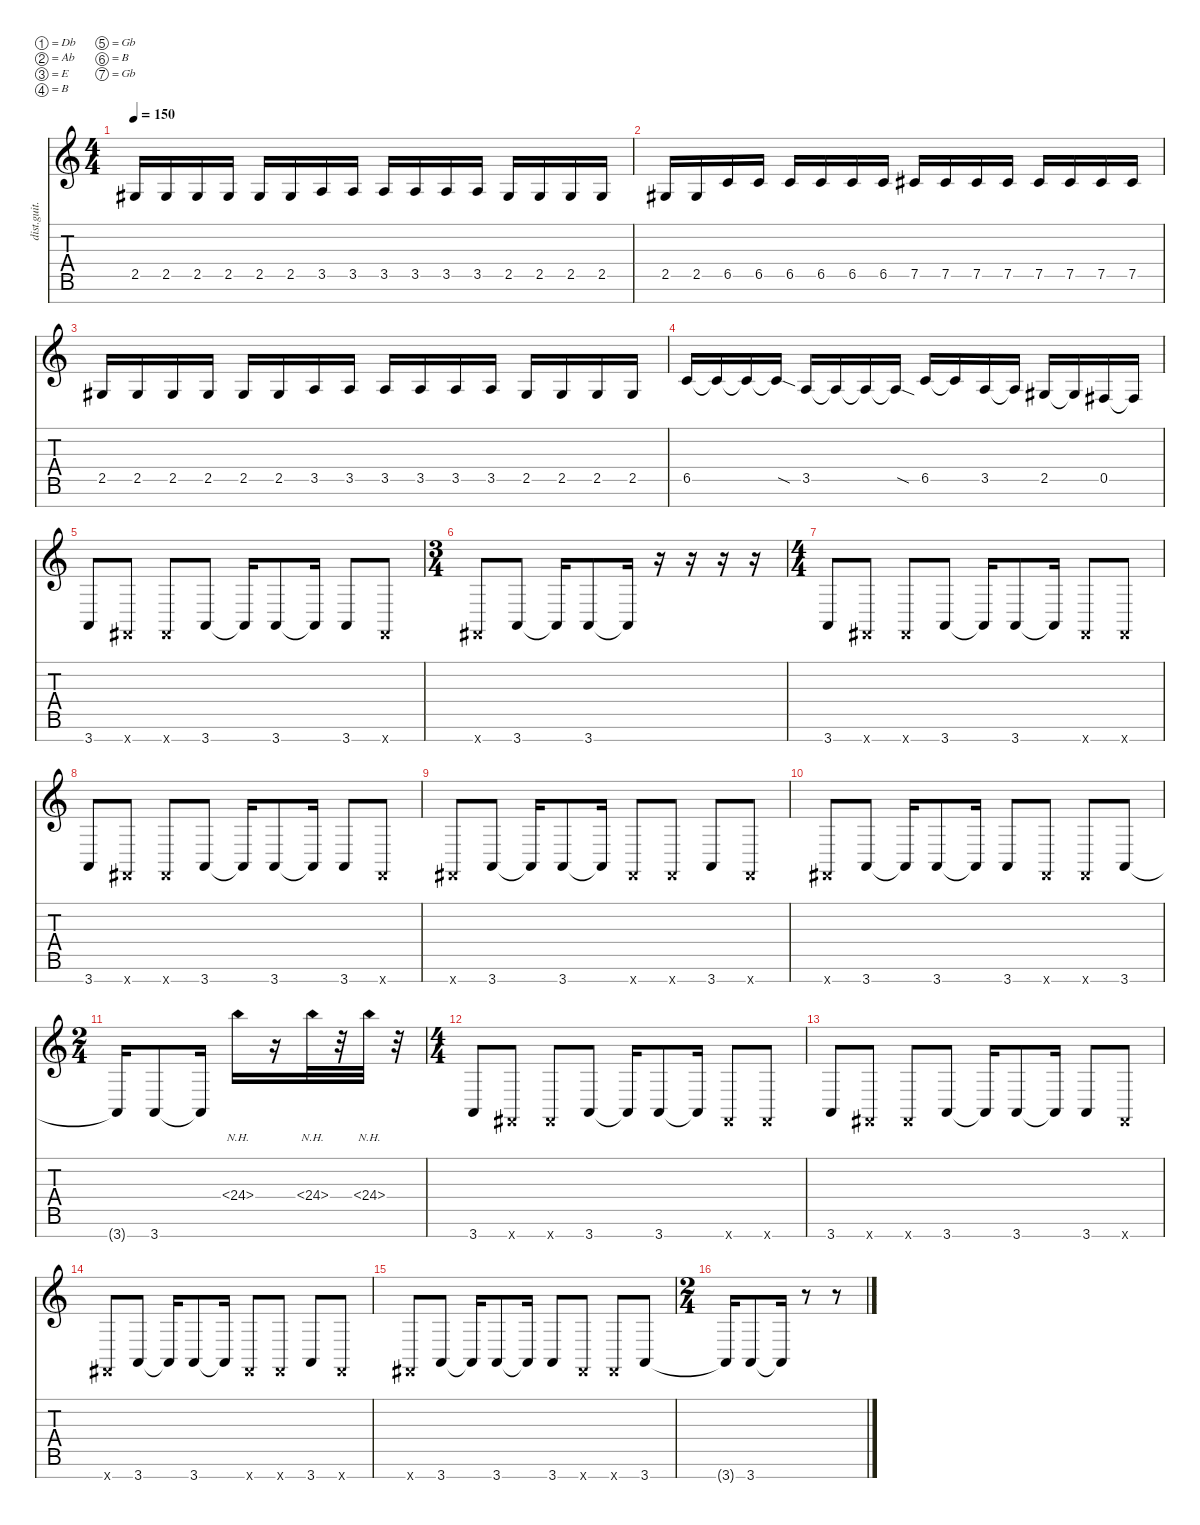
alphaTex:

\defaultSystemsLayout 4
\hideDynamics
\bracketExtendMode nobrackets
\otherSystemsTrackNameOrientation horizontal
\track ("Distortion Guitar" "dist.guit.") {instrument distortionguitar}
\staff {score tabs}
\tuning (Db4 Ab3 E3 B2 Gb2 B1 Gb1)
\ts (4 4)
\tempo 150
\clef g2
\ks c
2.5{acc #}.16{dy mf beam Up} 2.5{acc #}.16{beam Up} 2.5{acc #}.16{beam Up} 2.5{acc #}.16{beam Up} 2.5{acc #}.16{beam Up} 2.5{acc #}.16{beam Up} 3.5.16{beam Up} 3.5.16{beam Up} 3.5.16{beam Up} 3.5.16{beam Up} 3.5.16{beam Up} 3.5.16{beam Up} 2.5{acc #}.16{beam Up} 2.5{acc #}.16{beam Up} 2.5{acc #}.16{beam Up} 2.5{acc #}.16{beam Up} |
2.5{acc #}.16{beam Up} 2.5{acc #}.16{beam Up} 6.5.16{beam Up} 6.5.16{beam Up} 6.5.16{beam Up} 6.5.16{beam Up} 6.5.16{beam Up} 6.5.16{beam Up} 7.5{acc #}.16{beam Up} 7.5{acc #}.16{beam Up} 7.5{acc #}.16{beam Up} 7.5{acc #}.16{beam Up} 7.5{acc #}.16{beam Up} 7.5{acc #}.16{beam Up} 7.5{acc #}.16{beam Up} 7.5{acc #}.16{beam Up} |
2.5{acc #}.16{beam Up} 2.5{acc #}.16{beam Up} 2.5{acc #}.16{beam Up} 2.5{acc #}.16{beam Up} 2.5{acc #}.16{beam Up} 2.5{acc #}.16{beam Up} 3.5.16{beam Up} 3.5.16{beam Up} 3.5.16{beam Up} 3.5.16{beam Up} 3.5.16{beam Up} 3.5.16{beam Up} 2.5{acc #}.16{beam Up} 2.5{acc #}.16{beam Up} 2.5{acc #}.16{beam Up} 2.5{acc #}.16{beam Up} |
6.5.16{beam Up} 6.5{t}.16{beam Up} 6.5{t}.16{beam Up} 6.5{sod t}.16{beam Up} 3.5.16{beam Up} 3.5{t}.16{beam Up} 3.5{t}.16{beam Up} 3.5{sod t}.16{beam Up} 6.5.16{beam Up} 6.5{t}.16{beam Up} 3.5.16{beam Up} 3.5{t}.16{beam Up} 2.5{acc #}.16{beam Up} 2.5{t acc #}.16{beam Up} 0.5{acc #}.16{beam Up} 0.5{t acc #}.16{beam Up} |
3.7.8{beam Up} 0.7{x acc #}.8{beam Up} 0.7{x acc #}.8{beam Up} 3.7.8{beam Up} 3.7{t}.16{beam Up} 3.7.8{beam Up} 3.7{t}.16{beam Up} 3.7.8{beam Up} 0.7{x acc #}.8{beam Up} |
\ts (3 4)
\beaming (8 2 2 2)
0.7{x acc #}.8{beam Up} 3.7.8{beam Up} 3.7{t}.16{beam Up} 3.7.8{beam Up} 3.7{t}.16{beam Up} r.16{beam Up} r.16{beam Up} r.16{beam Up} r.16{beam Up} |
\ts (4 4)
\beaming (8 2 2 2 2)
3.7.8{beam Up} 0.7{x acc #}.8{beam Up} 0.7{x acc #}.8{beam Up} 3.7.8{beam Up} 3.7{t}.16{beam Up} 3.7.8{beam Up} 3.7{t}.16{beam Up} 0.7{x acc #}.8{beam Up} 0.7{x acc #}.8{beam Up} |
3.7.8{beam Up} 0.7{x acc #}.8{beam Up} 0.7{x acc #}.8{beam Up} 3.7.8{beam Up} 3.7{t}.16{beam Up} 3.7.8{beam Up} 3.7{t}.16{beam Up} 3.7.8{beam Up} 0.7{x acc #}.8{beam Up} |
0.7{x acc #}.8{beam Up} 3.7.8{beam Up} 3.7{t}.16{beam Up} 3.7.8{beam Up} 3.7{t}.16{beam Up} 0.7{x acc #}.8{beam Up} 0.7{x acc #}.8{beam Up} 3.7.8{beam Up} 0.7{x acc #}.8{beam Up} |
0.7{x acc #}.8{beam Up} 3.7.8{beam Up} 3.7{t}.16{beam Up} 3.7.8{beam Up} 3.7{t}.16{beam Up} 3.7.8{beam Up} 0.7{x acc #}.8{beam Up} 0.7{x acc #}.8{beam Up} 3.7.8{beam Up} |
\ts (2 4)
\beaming (8 2 2)
3.7{t}.16{beam Up} 3.7.8{beam Up} 3.7{t}.16{beam Up} 24.4{nh}.16{beam Down} r.16{beam Down} 24.4{nh}.32{beam Down} r.32{beam Down} 24.4{nh}.32{beam Down} r.32{beam Down} |
\ts (4 4)
\beaming (8 2 2 2 2)
3.7.8{beam Up} 0.7{x acc #}.8{beam Up} 0.7{x acc #}.8{beam Up} 3.7.8{beam Up} 3.7{t}.16{beam Up} 3.7.8{beam Up} 3.7{t}.16{beam Up} 0.7{x acc #}.8{beam Up} 0.7{x acc #}.8{beam Up} |
3.7.8{beam Up} 0.7{x acc #}.8{beam Up} 0.7{x acc #}.8{beam Up} 3.7.8{beam Up} 3.7{t}.16{beam Up} 3.7.8{beam Up} 3.7{t}.16{beam Up} 3.7.8{beam Up} 0.7{x acc #}.8{beam Up} |
0.7{x acc #}.8{beam Up} 3.7.8{beam Up} 3.7{t}.16{beam Up} 3.7.8{beam Up} 3.7{t}.16{beam Up} 0.7{x acc #}.8{beam Up} 0.7{x acc #}.8{beam Up} 3.7.8{beam Up} 0.7{x acc #}.8{beam Up} |
0.7{x acc #}.8{beam Up} 3.7.8{beam Up} 3.7{t}.16{beam Up} 3.7.8{beam Up} 3.7{t}.16{beam Up} 3.7.8{beam Up} 0.7{x acc #}.8{beam Up} 0.7{x acc #}.8{beam Up} 3.7.8{beam Up} |
\ts (2 4)
\beaming (8 2 2)
3.7{t}.16{beam Up} 3.7.8{beam Up} 3.7{t}.16{beam Up} r.8{beam Up} r.8{beam Up}
